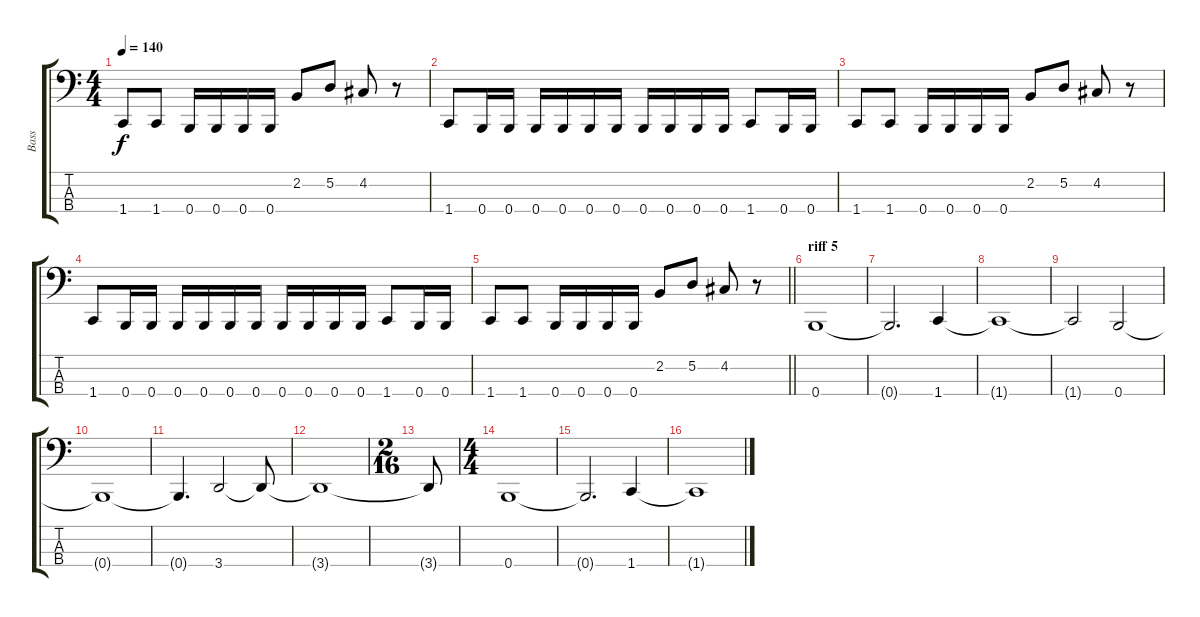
\track ("Bass" "Bass") {instrument electricbassfinger}
\staff {score tabs}
\tuning (D2 A1 E1 B0) {hide}
\ts (4 4)
\tempo 140
\clef f4
\ks c
1.4.8{dy f} 1.4.8 0.4.16 0.4.16 0.4.16 0.4.16 2.2.8 5.2.8 4.2.8 r.8 |
1.4.8 0.4.16 0.4.16 0.4.16 0.4.16 0.4.16 0.4.16 0.4.16 0.4.16 0.4.16 0.4.16 1.4.8 0.4.16 0.4.16 |
1.4.8 1.4.8 0.4.16 0.4.16 0.4.16 0.4.16 2.2.8 5.2.8 4.2.8 r.8 |
1.4.8 0.4.16 0.4.16 0.4.16 0.4.16 0.4.16 0.4.16 0.4.16 0.4.16 0.4.16 0.4.16 1.4.8 0.4.16 0.4.16 |
\barLineRight lightlight
1.4.8 1.4.8 0.4.16 0.4.16 0.4.16 0.4.16 2.2.8 5.2.8 4.2.8 r.8 |
\section ("" "riff 5")
0.4.1 |
0.4{t}.2{d} 1.4.4 |
1.4{t}.1 |
1.4{t}.2 0.4.2 |
0.4{t}.1 |
0.4{t}.4{d} 3.4.2 3.4{t}.8 |
3.4{t}.1 |
\ts (2 16)
3.4{t}.8 |
\ts (4 4)
0.4.1 |
0.4{t}.2{d} 1.4.4 |
1.4{t}.1
